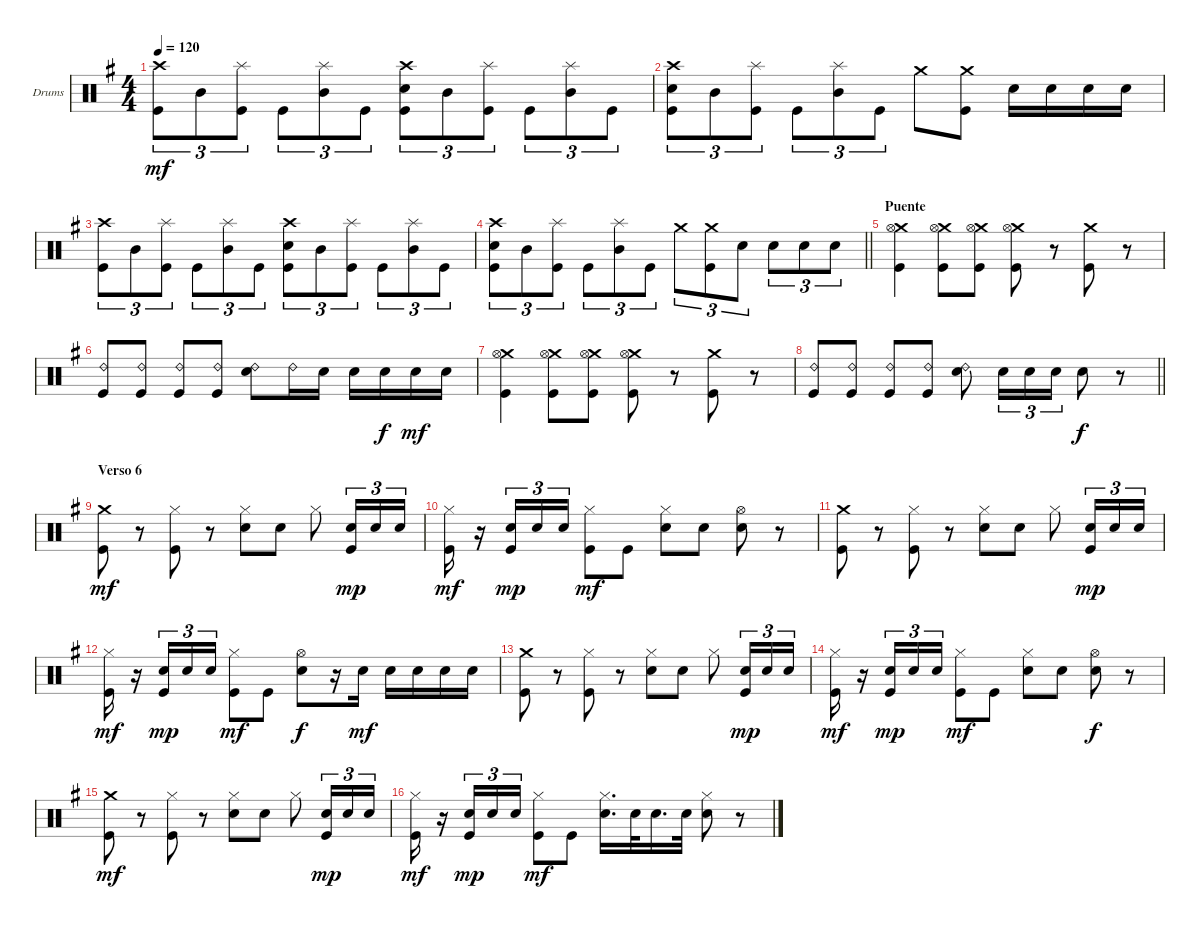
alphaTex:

\bracketExtendMode groupsimilarinstruments
\firstSystemTrackNameOrientation horizontal
\otherSystemsTrackNameOrientation horizontal
\track ("Drumkit" "Drums") {instrument percussion}
\staff {score}
\articulation defaults
\ts (4 4)
\tempo 120
\clef neutral
\ks g
("Crash high (hit)" "Kick (hit)").8{tu (3 2) dy mf} "Mid Tom (hit)".8{tu (3 2)} ("Splash (hit)" "Kick (hit)").8{tu (3 2)} "Kick (hit)".8{tu (3 2)} ("Splash (hit)" "Mid Tom (hit)").8{tu (3 2)} "Kick (hit)".8{tu (3 2)} ("Crash high (hit)" "Snare (hit) 2" "Kick (hit)").8{tu (3 2)} "Mid Tom (hit)".8{tu (3 2)} ("Splash (hit)" "Kick (hit)").8{tu (3 2)} "Kick (hit)".8{tu (3 2)} ("Splash (hit)" "Mid Tom (hit)").8{tu (3 2)} "Kick (hit)".8{tu (3 2)} |
("Crash high (hit)" "Snare (hit) 2" "Kick (hit)").8{tu (3 2)} "Mid Tom (hit)".8{tu (3 2)} ("Splash (hit)" "Kick (hit)").8{tu (3 2)} "Kick (hit)".8{tu (3 2)} ("Splash (hit)" "Mid Tom (hit)").8{tu (3 2)} "Kick (hit)".8{tu (3 2)} "Crash medium (hit)".8 ("Crash medium (hit)" "Kick (hit)").8 "Snare (hit) 2".16 "Snare (hit) 2".16 "Snare (hit) 2".16 "Snare (hit) 2".16 |
("Crash high (hit)" "Kick (hit)").8{tu (3 2)} "Mid Tom (hit)".8{tu (3 2)} ("Splash (hit)" "Kick (hit)").8{tu (3 2)} "Kick (hit)".8{tu (3 2)} ("Splash (hit)" "Mid Tom (hit)").8{tu (3 2)} "Kick (hit)".8{tu (3 2)} ("Crash high (hit)" "Snare (hit) 2" "Kick (hit)").8{tu (3 2)} "Mid Tom (hit)".8{tu (3 2)} ("Splash (hit)" "Kick (hit)").8{tu (3 2)} "Kick (hit)".8{tu (3 2)} ("Splash (hit)" "Mid Tom (hit)").8{tu (3 2)} "Kick (hit)".8{tu (3 2)} |
\barLineRight lightlight
("Crash high (hit)" "Snare (hit) 2" "Kick (hit)").8{tu (3 2)} "Mid Tom (hit)".8{tu (3 2)} ("Splash (hit)" "Kick (hit)").8{tu (3 2)} "Kick (hit)".8{tu (3 2)} ("Splash (hit)" "Mid Tom (hit)").8{tu (3 2)} "Kick (hit)".8{tu (3 2)} "Crash medium (hit)".8{tu (3 2)} ("Crash medium (hit)" "Kick (hit)").8{tu (3 2)} "Snare (hit) 2".8{tu (3 2)} "Snare (hit) 2".8{tu (3 2)} "Snare (hit) 2".8{tu (3 2)} "Snare (hit) 2".8{tu (3 2)} |
\section ("" "Puente")
("Crash medium (hit)" "Hi-Hat (open)" "Kick (hit)").4 ("Crash medium (hit)" "Hi-Hat (open)" "Kick (hit)").8 ("Crash medium (hit)" "Hi-Hat (open)" "Kick (hit)").8 ("Crash medium (hit)" "Hi-Hat (open)" "Kick (hit)").8 r.8 ("Crash medium (hit)" "Kick (hit)").8 r.8 |
("Ride (bell) 2" "Kick (hit)").8 ("Ride (bell) 2" "Kick (hit)").8 ("Ride (bell) 2" "Kick (hit)").8 ("Ride (bell) 2" "Kick (hit)").8 ("Ride (bell) 2" "Snare (hit) 2").8 "Ride (bell) 2".16 "Snare (hit) 2".16 "Snare (hit) 2".16 "Snare (hit) 2".16{dy f} "Snare (hit) 2".16{dy mf} "Snare (hit) 2".16 |
("Crash medium (hit)" "Hi-Hat (open)" "Kick (hit)").4 ("Crash medium (hit)" "Hi-Hat (open)" "Kick (hit)").8 ("Crash medium (hit)" "Hi-Hat (open)" "Kick (hit)").8 ("Crash medium (hit)" "Hi-Hat (open)" "Kick (hit)").8 r.8 ("Crash medium (hit)" "Kick (hit)").8 r.8 |
\barLineRight lightlight
("Ride (bell) 2" "Kick (hit)").8 ("Ride (bell) 2" "Kick (hit)").8 ("Ride (bell) 2" "Kick (hit)").8 ("Ride (bell) 2" "Kick (hit)").8 ("Ride (bell) 2" "Snare (hit) 2").8 "Snare (hit) 2".16{tu (3 2)} "Snare (hit) 2".16{tu (3 2)} "Snare (hit) 2".16{tu (3 2)} "Snare (hit) 2".8{dy f} r.8 |
\section ("" "Verso 6")
("Crash medium (hit)" "Kick (hit)").8{dy mf} r.8 ("Hi-Hat (closed)" "Kick (hit)").8 r.8 ("Hi-Hat (closed)" "Snare (hit) 2").8 "Snare (hit) 2".8 "Hi-Hat (closed)".8 ("Snare (hit) 2" "Kick (hit)").16{tu (3 2) dy mp} "Snare (hit) 2".16{tu (3 2)} "Snare (hit) 2".16{tu (3 2)} |
("Hi-Hat (closed)" "Kick (hit)").16{dy mf} r.16 ("Snare (hit) 2" "Kick (hit)").16{tu (3 2) dy mp} "Snare (hit) 2".16{tu (3 2)} "Snare (hit) 2".16{tu (3 2)} ("Hi-Hat (closed)" "Kick (hit)").8{dy mf} "Kick (hit)".8 ("Hi-Hat (closed)" "Snare (hit) 2").8 "Snare (hit) 2".8 ("Hi-Hat (open)" "Snare (hit) 2").8 r.8 |
("Crash medium (hit)" "Kick (hit)").8 r.8 ("Hi-Hat (closed)" "Kick (hit)").8 r.8 ("Hi-Hat (closed)" "Snare (hit) 2").8 "Snare (hit) 2".8 "Hi-Hat (closed)".8 ("Snare (hit) 2" "Kick (hit)").16{tu (3 2) dy mp} "Snare (hit) 2".16{tu (3 2)} "Snare (hit) 2".16{tu (3 2)} |
("Hi-Hat (closed)" "Kick (hit)").16{dy mf} r.16 ("Snare (hit) 2" "Kick (hit)").16{tu (3 2) dy mp} "Snare (hit) 2".16{tu (3 2)} "Snare (hit) 2".16{tu (3 2)} ("Hi-Hat (closed)" "Kick (hit)").8{dy mf} "Kick (hit)".8 ("Hi-Hat (open)" "Snare (hit) 2").8{dy f} r.16 "Snare (hit) 2".16{dy mf} "Snare (hit) 2".16 "Snare (hit) 2".16 "Snare (hit) 2".16 "Snare (hit) 2".16 |
("Crash medium (hit)" "Kick (hit)").8 r.8 ("Hi-Hat (closed)" "Kick (hit)").8 r.8 ("Hi-Hat (closed)" "Snare (hit) 2").8 "Snare (hit) 2".8 "Hi-Hat (closed)".8 ("Snare (hit) 2" "Kick (hit)").16{tu (3 2) dy mp} "Snare (hit) 2".16{tu (3 2)} "Snare (hit) 2".16{tu (3 2)} |
("Hi-Hat (closed)" "Kick (hit)").16{dy mf} r.16 ("Snare (hit) 2" "Kick (hit)").16{tu (3 2) dy mp} "Snare (hit) 2".16{tu (3 2)} "Snare (hit) 2".16{tu (3 2)} ("Hi-Hat (closed)" "Kick (hit)").8{dy mf} "Kick (hit)".8 ("Hi-Hat (closed)" "Snare (hit) 2").8 "Snare (hit) 2".8 ("Hi-Hat (open)" "Snare (hit) 2").8{dy f} r.8 |
("Crash medium (hit)" "Kick (hit)").8{dy mf} r.8 ("Hi-Hat (closed)" "Kick (hit)").8 r.8 ("Hi-Hat (closed)" "Snare (hit) 2").8 "Snare (hit) 2".8 "Hi-Hat (closed)".8 ("Snare (hit) 2" "Kick (hit)").16{tu (3 2) dy mp} "Snare (hit) 2".16{tu (3 2)} "Snare (hit) 2".16{tu (3 2)} |
("Hi-Hat (closed)" "Kick (hit)").16{dy mf} r.16 ("Snare (hit) 2" "Kick (hit)").16{tu (3 2) dy mp} "Snare (hit) 2".16{tu (3 2)} "Snare (hit) 2".16{tu (3 2)} ("Hi-Hat (closed)" "Kick (hit)").8{dy mf} "Kick (hit)".8 ("Hi-Hat (closed)" "Snare (hit) 2").16{d} "Snare (hit) 2".32 "Snare (hit) 2".16{d} "Snare (hit) 2".32 ("Hi-Hat (closed)" "Snare (hit) 2").8 r.8
